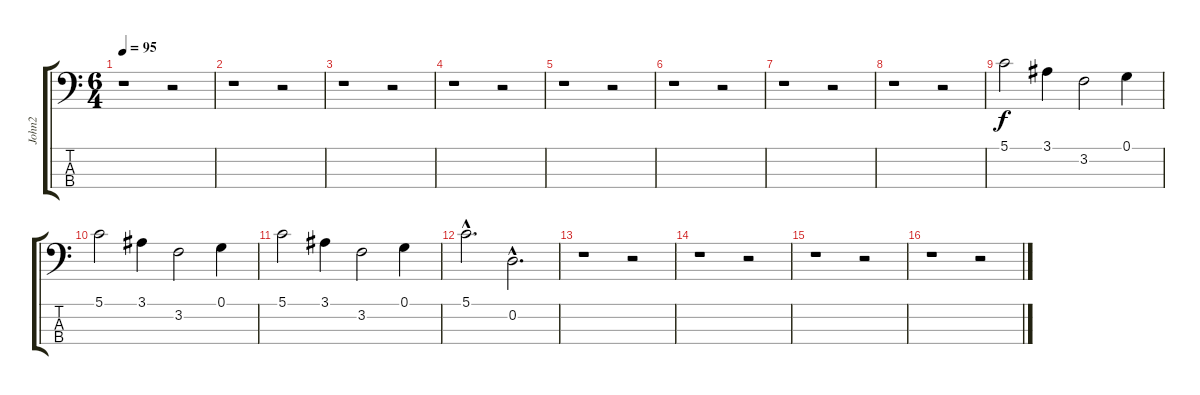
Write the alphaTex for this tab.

\track ("John2" "John2") {instrument acousticbass}
\staff {score tabs}
\tuning (G2 D2 A1 E1) {hide}
\ts (6 4)
\tempo 95
\clef f4
\ks c
r.1{dy f instrument acousticbass} r.2 |
r.1 r.2 |
r.1 r.2 |
r.1 r.2 |
r.1 r.2 |
r.1 r.2 |
r.1 r.2 |
r.1 r.2 |
5.1.2 3.1.4 3.2.2 0.1.4 |
5.1.2 3.1.4 3.2.2 0.1.4 |
5.1.2 3.1.4 3.2.2 0.1.4 |
5.1{hac}.2{d} 0.2{hac}.2{d} |
r.1 r.2 |
r.1 r.2 |
r.1 r.2 |
r.1 r.2
